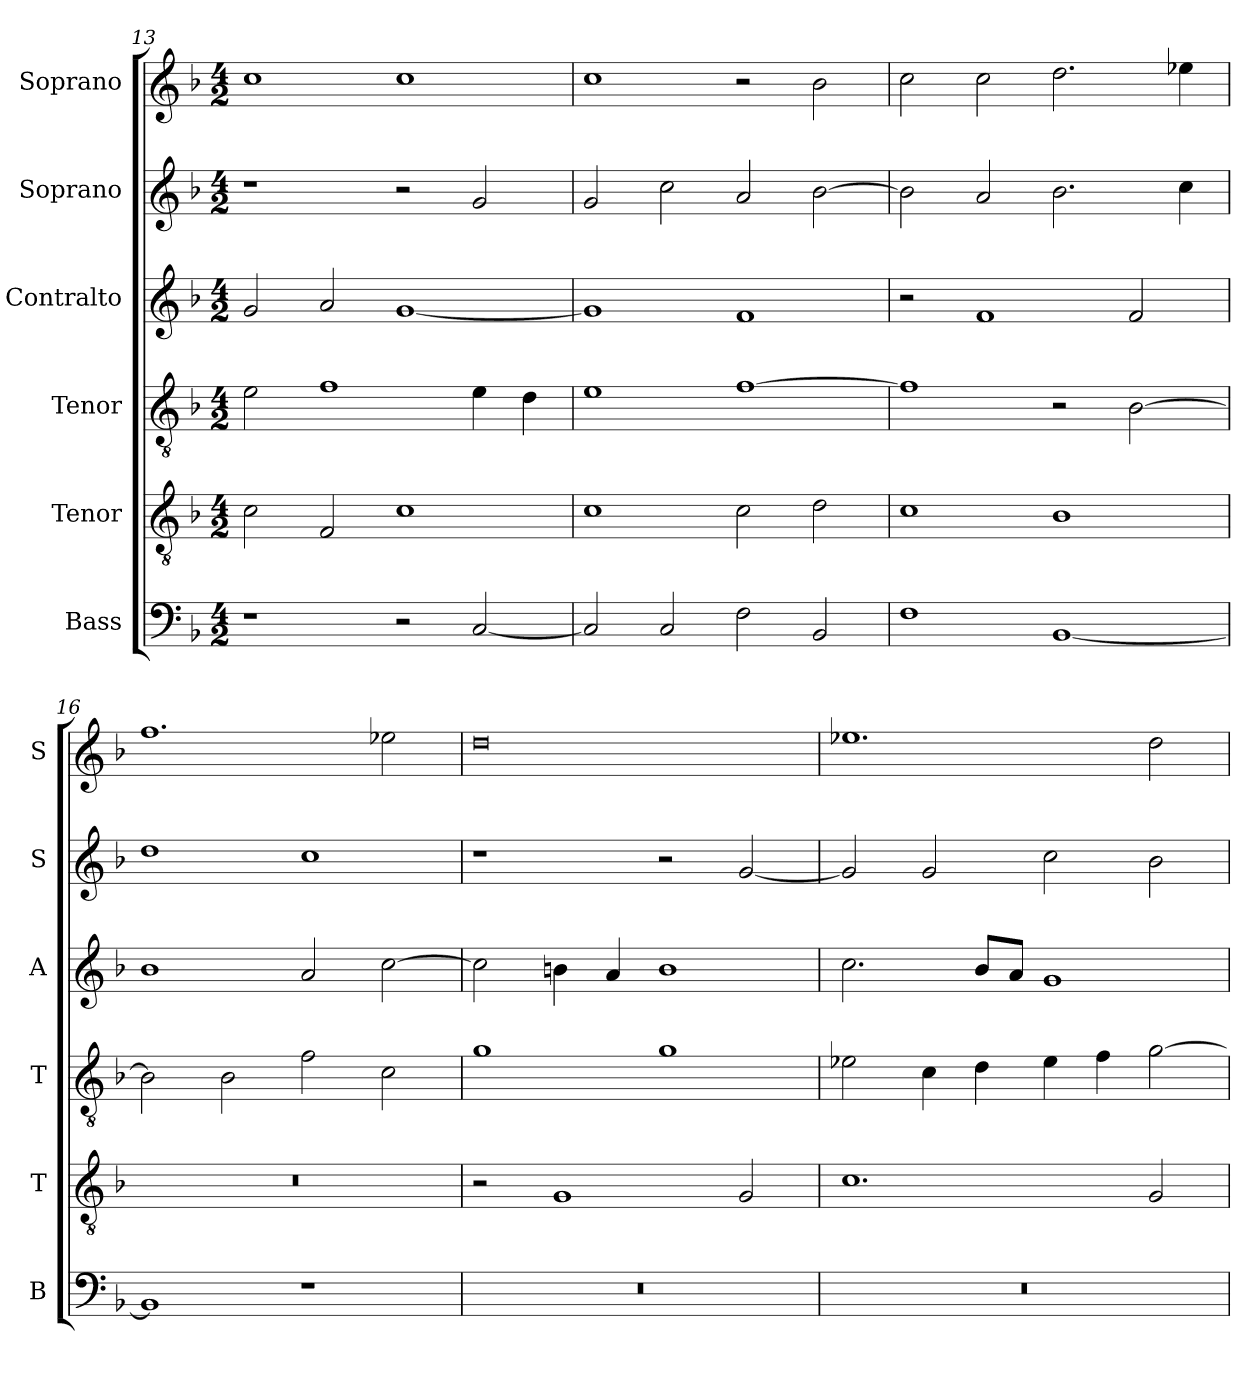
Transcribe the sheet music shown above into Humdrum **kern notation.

**kern	**kern	**kern	**kern	**kern	**kern
*part6	*part5	*part4	*part3	*part2	*part1
*staff6	*staff5	*staff4	*staff3	*staff2	*staff1
*I"Bass	*I"Tenor	*I"Tenor	*I"Contralto	*I"Soprano	*I"Soprano
*I'B	*I'T	*I'T	*I'A	*I'S	*I'S
*clefF4	*clefGv2	*clefGv2	*clefG2	*clefG2	*clefG2
*k[b-]	*k[b-]	*k[b-]	*k[b-]	*k[b-]	*k[b-]
*G:dor	*G:dor	*G:dor	*G:dor	*G:dor	*G:dor
*M4/2	*M4/2	*M4/2	*M4/2	*M4/2	*M4/2
=13	=13	=13	=13	=13	=13
1r	2c	2e	2g	1r	1cc
.	2F	1f	2a	.	.
2r	1c	.	[1g	2r	1cc
[2C	.	4e	.	2g	.
.	.	4d	.	.	.
=14	=14	=14	=14	=14	=14
2C]	1c	1e	1g]	2g	1cc
2C	.	.	.	2cc	.
2F	2c	[1f	1f	2a	2r
2BB-	2d	.	.	[2b-	2b-
=15	=15	=15	=15	=15	=15
1F	1c	1f]	2r	2b-]	2cc
.	.	.	1f	2a	2cc
[1BB-	1B-	2r	.	2.b-	2.dd
.	.	[2B-	2f	.	.
.	.	.	.	4cc	4ee-X
=16	=16	=16	=16	=16	=16
1BB-]	0r	2B-]	1b-	1dd	1.ff
.	.	2B-	.	.	.
1r	.	2f	2a	1cc	.
.	.	2c	[2cc	.	2ee-X
=17	=17	=17	=17	=17	=17
0r	2r	1g	2cc]	1r	0dd
.	1G	.	4bn	.	.
.	.	.	4a	.	.
.	.	1g	1b	2r	.
.	2G	.	.	[2g	.
=18	=18	=18	=18	=18	=18
0r	1.c	2e-X	2.cc	2g]	1.ee-X
.	.	4c	.	2g	.
.	.	4d	8b-/L	.	.
.	.	.	8a/J	.	.
.	.	4e-	1g	2cc	.
.	.	4f	.	.	.
.	2G	[2g	.	2b-	2dd
=	=	=	=	=	=
*-	*-	*-	*-	*-	*-
